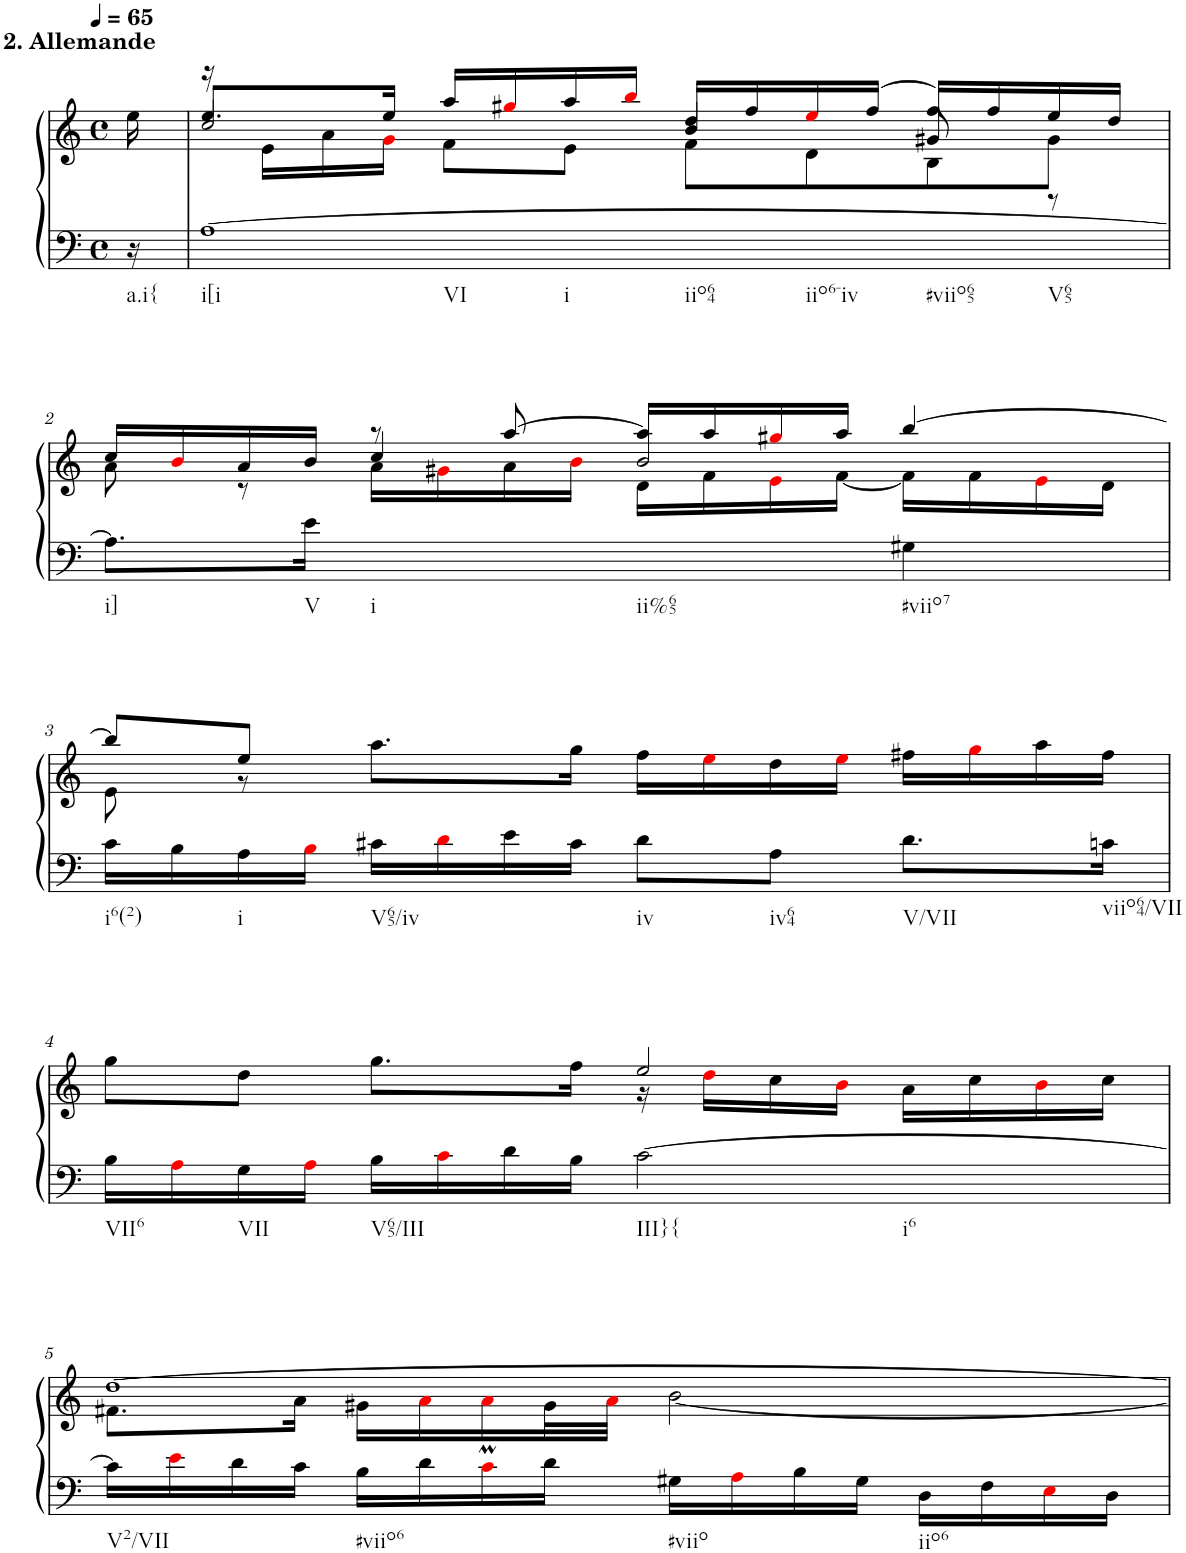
**kern	**kern
*part1	*part1
*staff2	*staff1
*I"Klavier linke Hand	*
*clefF4	*clefG2
*k[]	*k[]
*M4/4	*M4/4
*met(c)	*met(c)
*MM65	*MM65
=	=
!	!LO:TX:a:B:t=2. Allemande
!LO:TX:b:t=a.i{	!
16r	16ee\
=1	=1
*	*^
*	*	*^
!LO:TX:b:t=i[i	!	!	!
!LO:TX:b:t=VI	!	!	!
!LO:TX:b:t=i	!	!	!
!LO:TX:b:t=iio64	!	!	!
!LO:TX:b:t=iio6-iv	!	!	!
!LO:TX:b:t=#viio65	!	!	!
!LO:TX:b:t=V65	!	!	!
[1A	8.ee/L	16r	2cc/
.	.	16e\LL	.
.	.	16a\	.
.	16ee/Jk	16gi\JJ	.
.	16aa/LL	8f\L	.
.	16gg#Xi/	.	.
.	16aa/	8e\J	.
.	16bbi/JJ	.	.
.	16dd/LL	8f\L	4b/
.	16ff/	.	.
.	16eei/	8d\	.
.	(16ff/JJ	.	.
.	16ff/LL)	8B\	8g#X/
.	16ff/	.	.
.	16ee/	8g#\J	8r
.	16dd/JJ	.	.
!!LO:LB:g=z	!!	!!
=2	=2	=2	=2
!LO:TX:b:t=i]	!	!	!
8.A\L]	16cc/LL	8a\	4ryy
.	16bi/	.	.
.	16a/	8r	.
!LO:TX:b:t=V	!	!	!
16e\Jk	16b/JJ	.	.
!LO:TX:b:t=i	!	!	!
4ryy	8r	16a\LL	4cc/
.	.	16g#Xi\	.
.	[8aa/	16a\	.
.	.	16bi\JJ	.
!LO:TX:b:t=ii%65	!	!	!
4ryy	16aa/LL]	16d\LL	2b/
.	16aa/	16f\	.
.	16gg#Xi/	16ei\	.
.	16aa/JJ	[16f\JJ	.
!LO:TX:b:t=#viio7	!	!	!
4G#X\	[4bb/	16f\LL]	.
.	.	16f\	.
.	.	16ei\	.
.	.	16d\JJ	.
*	*	*v	*v
!!LO:LB:g=z
=3	=3	=3
!LO:TX:b:t=i6(2)	!	!
16c\LL	8bb/L]	8e\
16B\	.	.
!LO:TX:b:t=i	!	!
16A\	8ee/J	8r
16Bi\JJ	.	.
!LO:TX:b:t=V65/iv	!	!
16c#X\LL	8.aa\L	2.ryy
16di\	.	.
16e\	.	.
16c#\JJ	16gg\Jk	.
!LO:TX:b:t=iv	!	!
8d\L	16ff\LL	.
.	16eei\	.
!LO:TX:b:t=iv64	!	!
8A\J	16dd\	.
.	16eei\JJ	.
!LO:TX:b:t=V/VII	!	!
8.d\L	16ff#X\LL	.
.	16ggi\	.
.	16aa\	.
!LO:TX:b:t=viio64/VII	!	!
16cn\Jk	16ff#\JJ	.
!!LO:LB:g=z	!!
=4	=4	=4
!LO:TX:b:t=VII6	!	!
16B\LL	8gg\L	2ryy
16Ai\	.	.
!LO:TX:b:t=VII	!	!
16G\	8dd\J	.
16Ai\JJ	.	.
!LO:TX:b:t=V65/III	!	!
16B\LL	8.gg\L	.
16ci\	.	.
16d\	.	.
16B\JJ	16ff\Jk	.
!LO:TX:b:t=III}{	!	!
!LO:TX:b:t=i6	!	!
[2c\	2ee/	16r
.	.	16ddi\LL
.	.	16cc\
.	.	16bi\JJ
.	.	16a\LL
.	.	16cc\
.	.	16bi\
.	.	16cc\JJ
!!LO:LB:g=z	!!
=5	=5	=5
!LO:TX:b:t=V2/VII	!	!
16c\LL]	[1dd	8.f#X\L
16ei\	.	.
16d\	.	.
16c\JJ	.	16a\Jk
!LO:TX:b:t=#viio6	!	!
16B\LL	.	16g#X\LL
16d\	.	16ai\
16ci\	.	16aMi\
16d\JJ	.	32g#\L
.	.	32ai\JJJ
!LO:TX:b:t=#viio	!	!
16G#X\LL	.	[2b\
16Ai\	.	.
16B\	.	.
16G#\JJ	.	.
!LO:TX:b:t=iio6	!	!
16D\LL	.	.
16F\	.	.
16Ei\	.	.
16D\JJ	.	.
*	*v	*v
=	=
*-	*-
